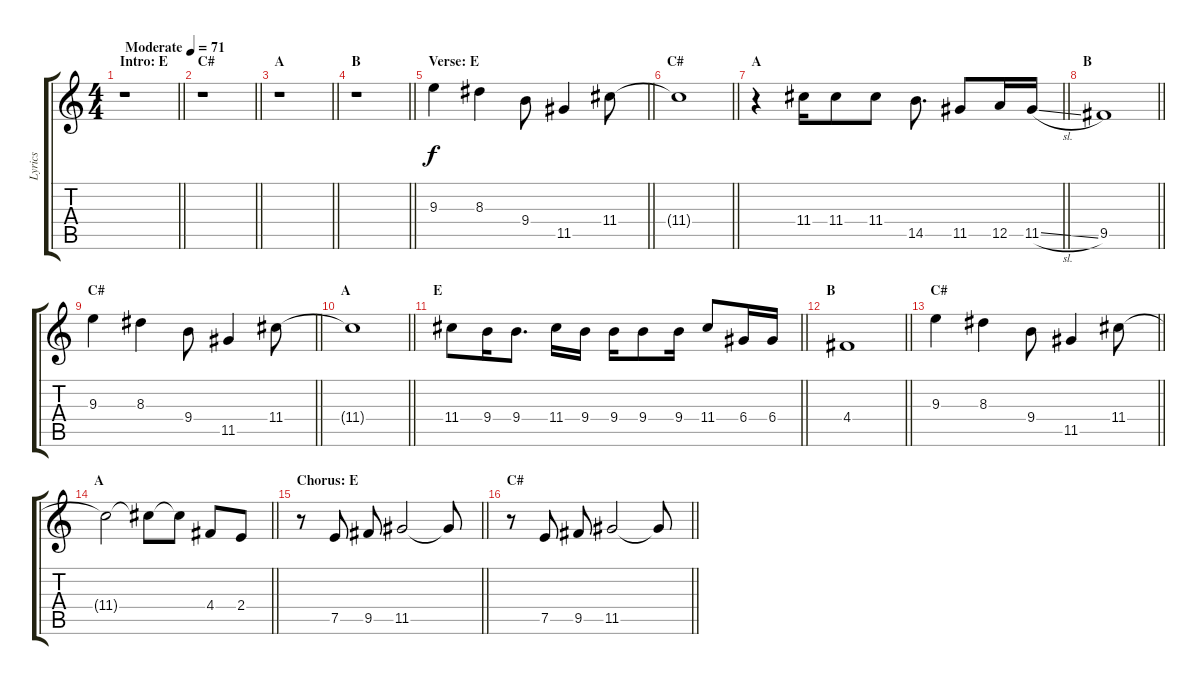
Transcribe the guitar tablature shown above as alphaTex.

\track ("Lyrics" "Lyrics") {instrument contrabass}
\staff {score tabs}
\tuning (E4 B3 G3 D3 A2 E2) {hide}
\ts (4 4)
\section ("" "Intro: E")
\tempo (71 "Moderate")
\clef g2
\barLineRight lightlight
\ks c
r.1{dy f instrument contrabass} |
\section ("" "C#")
\barLineRight lightlight
r.1 |
\section ("" "A")
\barLineRight lightlight
r.1 |
\section ("" "B")
\barLineRight lightlight
r.1 |
\section ("" "Verse: E")
\barLineRight lightlight
9.3.4 8.3.4 9.4.8 11.5.4 11.4.8 |
\section ("" "C#")
\barLineRight lightlight
11.4{t}.1 |
\section ("" "A")
\barLineRight lightlight
r.4 11.4.16 11.4.8 11.4.8 14.5.8{d} 11.5.8 12.5.16 11.5{sl}.16 |
\section ("" "B")
\barLineRight lightlight
9.5.1 |
\section ("" "C#")
\barLineRight lightlight
9.3.4 8.3.4 9.4.8 11.5.4 11.4.8 |
\section ("" "A")
\barLineRight lightlight
11.4{t}.1 |
\section ("" "E")
\barLineRight lightlight
11.4.8 9.4.16 9.4.8{d} 11.4.16 9.4.16 9.4.16 9.4.8 9.4.16 11.4.8 6.4.16 6.4.16 |
\section ("" "B")
\barLineRight lightlight
4.4.1 |
\section ("" "C#")
\barLineRight lightlight
9.3.4 8.3.4 9.4.8 11.5.4 11.4.8 |
\section ("" "A")
\barLineRight lightlight
11.4{t}.2 11.4{t}.8 11.4{t}.8 4.4.8 2.4.8 |
\section ("" "Chorus: E")
\barLineRight lightlight
r.8 7.5.8 9.5.8 11.5.2 11.5{t}.8 |
\section ("" "C#")
\barLineRight lightlight
r.8 7.5.8 9.5.8 11.5.2 11.5{t}.8
